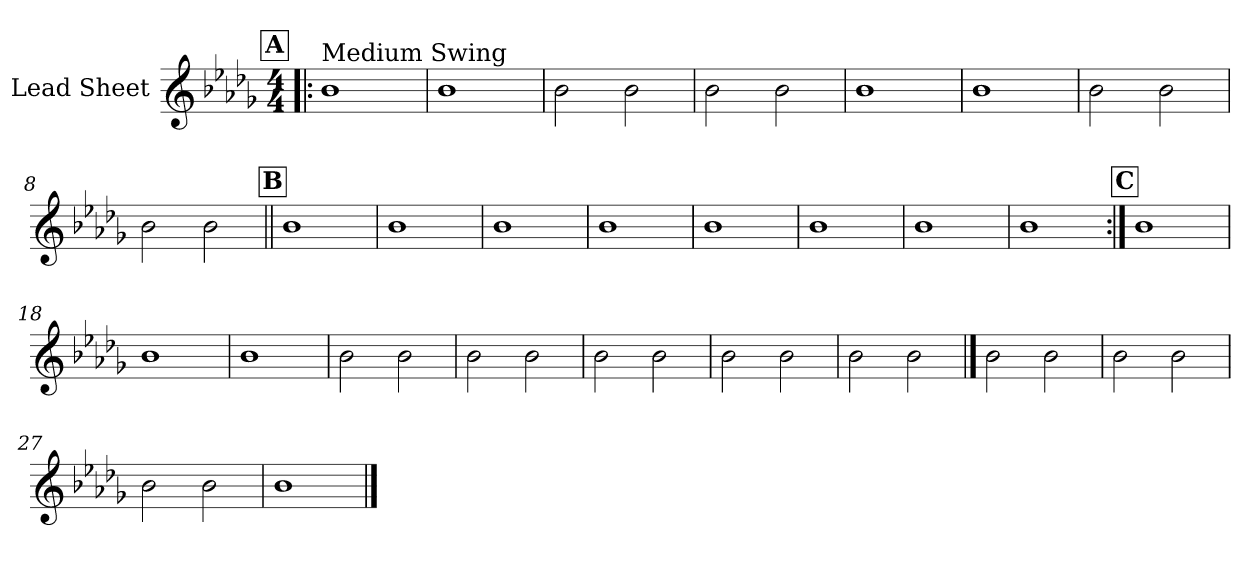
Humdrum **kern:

**kern
*part1
*staff1
*I"Lead Sheet
*clefG2
*k[b-e-a-d-g-]
*D-:
*M4/4
!!LO:REH:place=s1:a:fs=14:t=A
=1!|:
!LO:TX:a:t=Medium Swing
1b-
=2
1b-
=3
2b-\
2b-\
=4
2b-\
2b-\
!!LO:LB:g=z
=5
1b-
=6
1b-
=7
2b-\
2b-\
=8
2b-\
2b-\
!!LO:LB:g=z
!!LO:REH:place=s1:a:fs=14:t=B
=9||
1b-
=10
1b-
=11
1b-
=12
1b-
!!LO:LB:g=z
=13
1b-
=14
1b-
=15
1b-
=16
1b-
!!LO:LB:g=z
!!LO:REH:place=s1:a:fs=14:t=C
=17:|!
1b-
=18
1b-
=19
1b-
=20
2b-\
2b-\
!!LO:LB:g=z
=21
2b-\
2b-\
=22
2b-\
2b-\
=23
2b-\
2b-\
=24
2b-\
2b-\
!!LO:LB:g=z
==25
2b-\
2b-\
=26
2b-\
2b-\
=27
2b-\
2b-\
=28
1b-
==
*-
